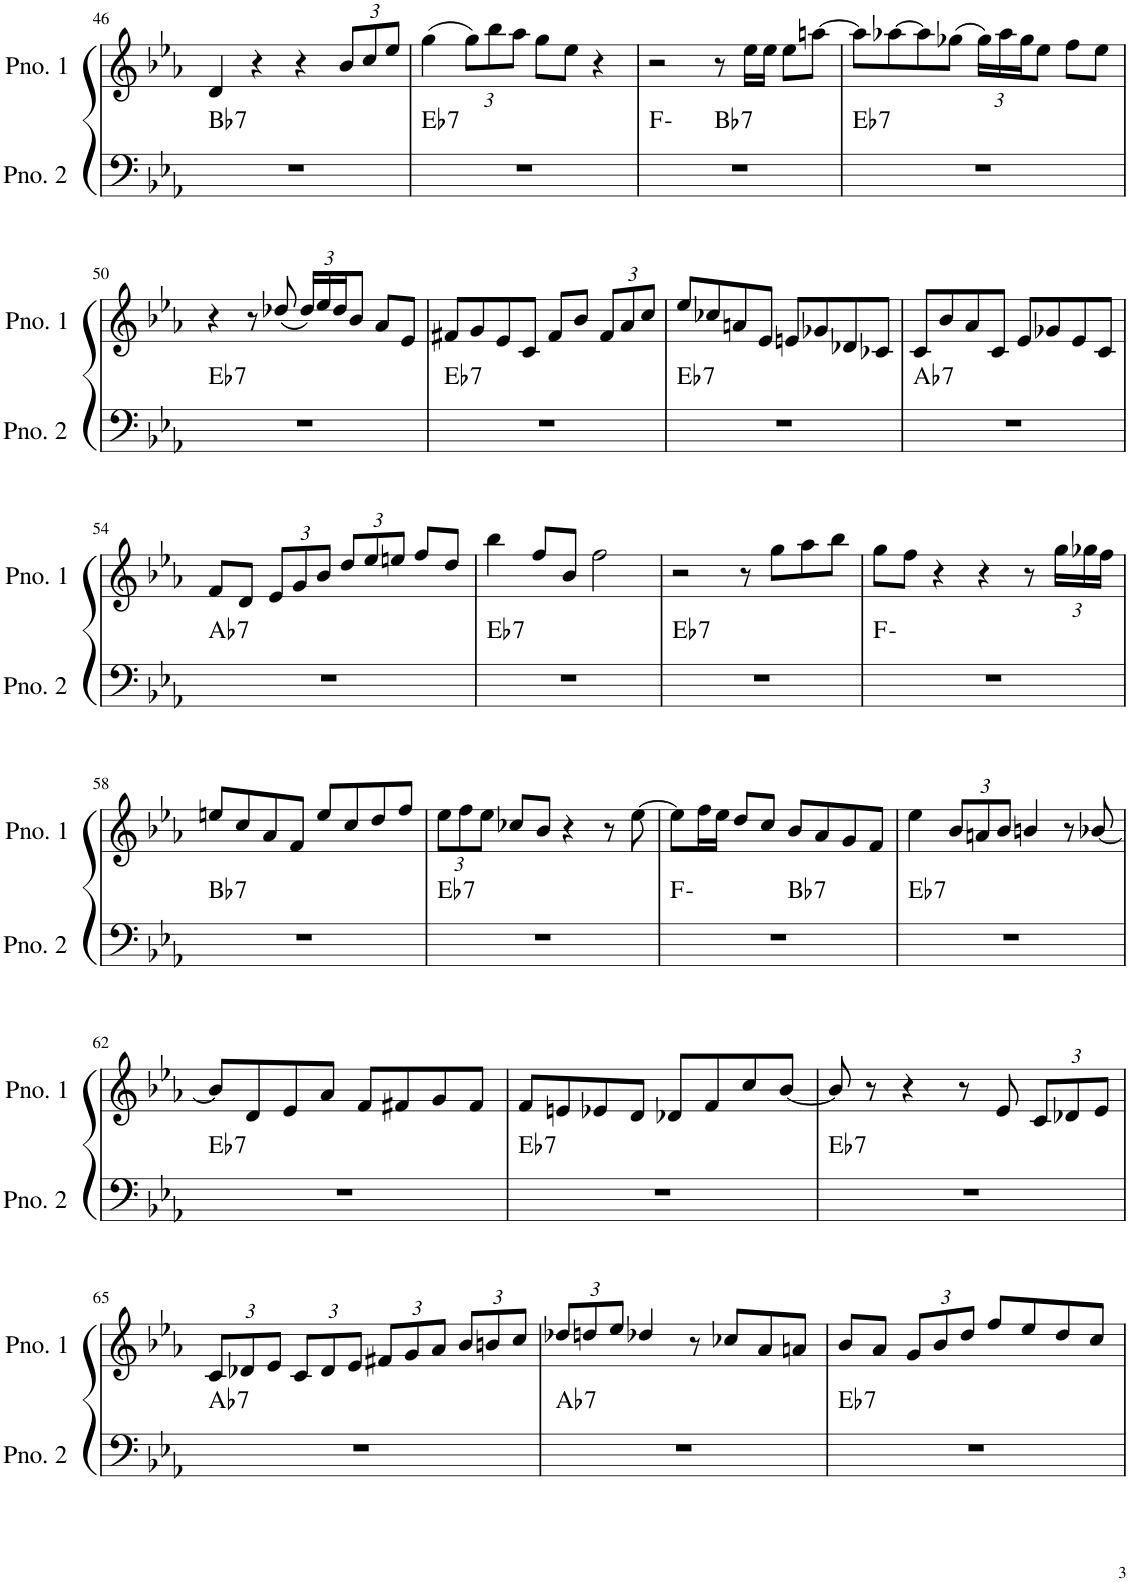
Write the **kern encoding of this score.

**kern	**harte	**kern
*part2	*part2	*part1
*staff2	*	*staff1
*I"ピアノ 2	*	*I"ピアノ 1
!!LO:PB:g=z
*clefF4	*	*clefG2
*k[b-e-a-]	*	*k[b-e-a-]
*M4/4	*	*M4/4
=46	=46	=46
!	!LO:H:kt=7	!
1r	Bb:7	4d/
.	.	4r
.	.	4r
*	*	*Xbrackettup
.	.	12b-/L
.	.	12cc/
.	.	12ee-/J
=47	=47	=47
!	!LO:H:kt=7	!
1r	Eb:7	(4gg\
.	.	12gg\L)
.	.	12bb-\
.	.	12aa-\J
.	.	8gg\L
.	.	8ee-\J
.	.	4r
=48	=48	=48
*^	*	*
1r	2ryy	F:min	2r
!	!	!LO:H:kt=7	!
.	2ryy	Bb:7	8r
.	.	.	16ee-\LL
.	.	.	16ee-\JJ
.	.	.	8ee-\L
.	.	.	[8aan\J
=49	=49	=49	=49
!	!	!LO:H:kt=7	!
*v	*v	*	*
1r	Eb:7	8aa\L]
.	.	[8aa-X\
.	.	8aa-\]
.	.	(8gg-X\J
.	.	24gg-\LL)
.	.	24aa-\
.	.	24gg-\J
.	.	8ee-\J
.	.	8ff\L
.	.	8ee-\J
!!LO:LB:g=z
=50	=50	=50
!	!LO:H:kt=7	!
1r	Eb:7	4r
.	.	8r
.	.	(8dd-X/
.	.	24dd-/LL)
.	.	24ee-/
.	.	24dd-/J
.	.	8b-/J
.	.	8a-/L
.	.	8e-/J
=51	=51	=51
!	!LO:H:kt=7	!
1r	Eb:7	8f#X/L
.	.	8g/
.	.	8e-/
.	.	8c/J
.	.	8f#/L
.	.	8b-/J
.	.	12f#/L
.	.	12a-/
.	.	12cc/J
=52	=52	=52
!	!LO:H:kt=7	!
1r	Eb:7	8ee-/L
.	.	8cc-X/
.	.	8an/
.	.	8e-/J
.	.	8en/L
.	.	8g-X/
.	.	8d-X/
.	.	8c-X/J
=53	=53	=53
!	!LO:H:kt=7	!
1r	Ab:7	8c/L
.	.	8b-/
.	.	8a-/
.	.	8c/J
.	.	8e-/L
.	.	8g-X/
.	.	8e-/
.	.	8c/J
!!LO:LB:g=z
=54	=54	=54
!	!LO:H:kt=7	!
1r	Ab:7	8f/L
.	.	8d/J
.	.	12e-/L
.	.	12g/
.	.	12b-/J
.	.	12dd/L
.	.	12ee-/
.	.	12een/J
.	.	8ff/L
.	.	8dd/J
=55	=55	=55
!	!LO:H:kt=7	!
1r	Eb:7	4bb-\
.	.	8ff/L
.	.	8b-/J
.	.	2ff\
=56	=56	=56
!	!LO:H:kt=7	!
1r	Eb:7	2r
.	.	8r
.	.	8gg\L
.	.	8aa-\
.	.	8bb-\J
=57	=57	=57
1r	F:min	8gg\L
.	.	8ff\J
.	.	4r
.	.	4r
.	.	8r
.	.	24gg\LL
.	.	24gg-X\
.	.	24ff\JJ
!!LO:LB:g=z
=58	=58	=58
!	!LO:H:kt=7	!
1r	Bb:7	8een/L
.	.	8cc/
.	.	8a-/
.	.	8f/J
.	.	8ee/L
.	.	8cc/
.	.	8dd/
.	.	8ff/J
=59	=59	=59
!	!LO:H:kt=7	!
1r	Eb:7	12ee-\L
.	.	12ff\
.	.	12ee-\J
.	.	8cc-X/L
.	.	8b-/J
.	.	4r
.	.	8r
.	.	[8ee-\
=60	=60	=60
*^	*	*
1r	2ryy	F:min	8ee-\L]
.	.	.	16ff\L
.	.	.	16ee-\JJ
.	.	.	8dd/L
.	.	.	8cc/J
!	!	!LO:H:kt=7	!
.	2ryy	Bb:7	8b-/L
.	.	.	8a-/
.	.	.	8g/
.	.	.	8f/J
=61	=61	=61	=61
!	!	!LO:H:kt=7	!
*v	*v	*	*
1r	Eb:7	4ee-\
.	.	12b-/L
.	.	12an/
.	.	12b-/J
.	.	4bn/
.	.	8r
.	.	[8b-X/
!!LO:LB:g=z
=62	=62	=62
!	!LO:H:kt=7	!
1r	Eb:7	8b-/L]
.	.	8d/
.	.	8e-/
.	.	8a-/J
.	.	8f/L
.	.	8f#X/
.	.	8g/
.	.	8f#/J
=63	=63	=63
!	!LO:H:kt=7	!
1r	Eb:7	8f/L
.	.	8en/
.	.	8e-X/
.	.	8d/J
.	.	8d-X/L
.	.	8f/
.	.	8cc/
.	.	[8b-/J
=64	=64	=64
!	!LO:H:kt=7	!
1r	Eb:7	8b-/]
.	.	8r
.	.	4r
.	.	8r
.	.	8e-/
.	.	12c/L
.	.	12d-X/
.	.	12e-/J
!!LO:LB:g=z
=65	=65	=65
!	!LO:H:kt=7	!
1r	Ab:7	12c/L
.	.	12d-X/
.	.	12e-/J
.	.	12c/L
.	.	12d-/
.	.	12e-/J
.	.	12f#X/L
.	.	12g/
.	.	12a-/J
.	.	12b-/L
.	.	12bn/
.	.	12cc/J
=66	=66	=66
!	!LO:H:kt=7	!
1r	Ab:7	12dd-X/L
.	.	12ddn/
.	.	12ee-/J
.	.	4dd-X/
.	.	8r
.	.	8cc-X/L
.	.	8a-/
.	.	8an/J
=67	=67	=67
!	!LO:H:kt=7	!
1r	Eb:7	8b-/L
.	.	8a-/J
.	.	12g/L
.	.	12b-/
.	.	12dd/J
.	.	8ff/L
.	.	8ee-/
.	.	8dd/
.	.	8cc/J
=	=	=
*-	*-	*-
